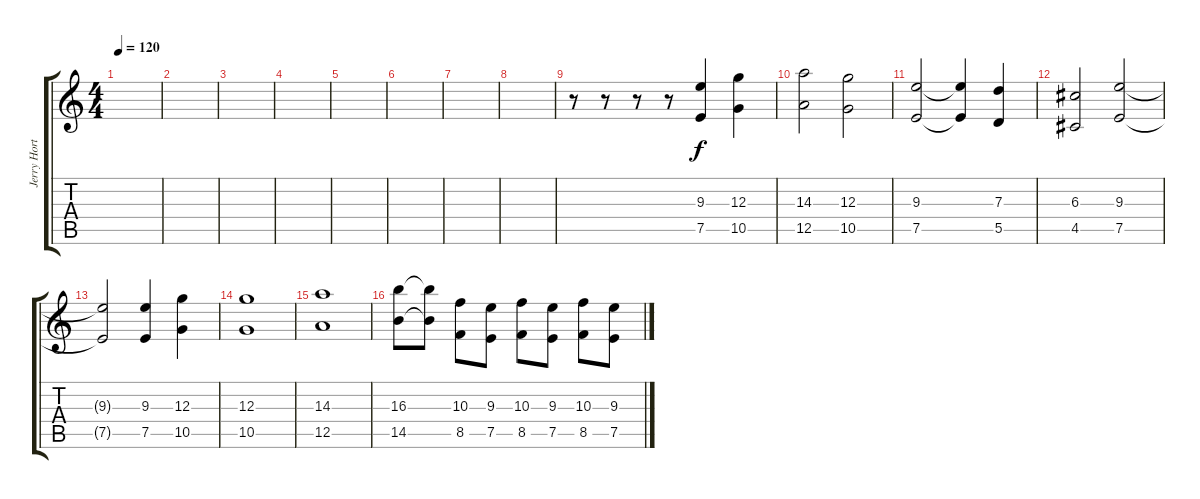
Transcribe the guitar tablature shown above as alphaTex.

\track ("Jerry Horton (Outro Guitar)" "Jerry Hort") {instrument distortionguitar}
\staff {score tabs}
\tuning (E4 B3 G3 D3 A2 D2) {hide}
\ts (4 4)
\tempo 120
\clef g2
\ks c
|
|
|
|
|
|
|
|
r.8{volume 16} r.8 r.8 r.8 (9.3 7.5).4 (12.3 10.5).4 |
(14.3 12.5).2 (12.3 10.5).2 |
(9.3 7.5).2 (9.3{t} 7.5{t}).4 (7.3 5.5).4 |
(6.3 4.5).2 (9.3 7.5).2 |
(9.3{t} 7.5{t}).2 (9.3 7.5).4 (12.3 10.5).4 |
(12.3 10.5).1 |
(14.3 12.5).1 |
(16.3 14.5).8 (16.3{t} 14.5{t}).8 (10.3 8.5).8 (9.3 7.5).8 (10.3 8.5).8 (9.3 7.5).8 (10.3 8.5).8 (9.3 7.5).8
